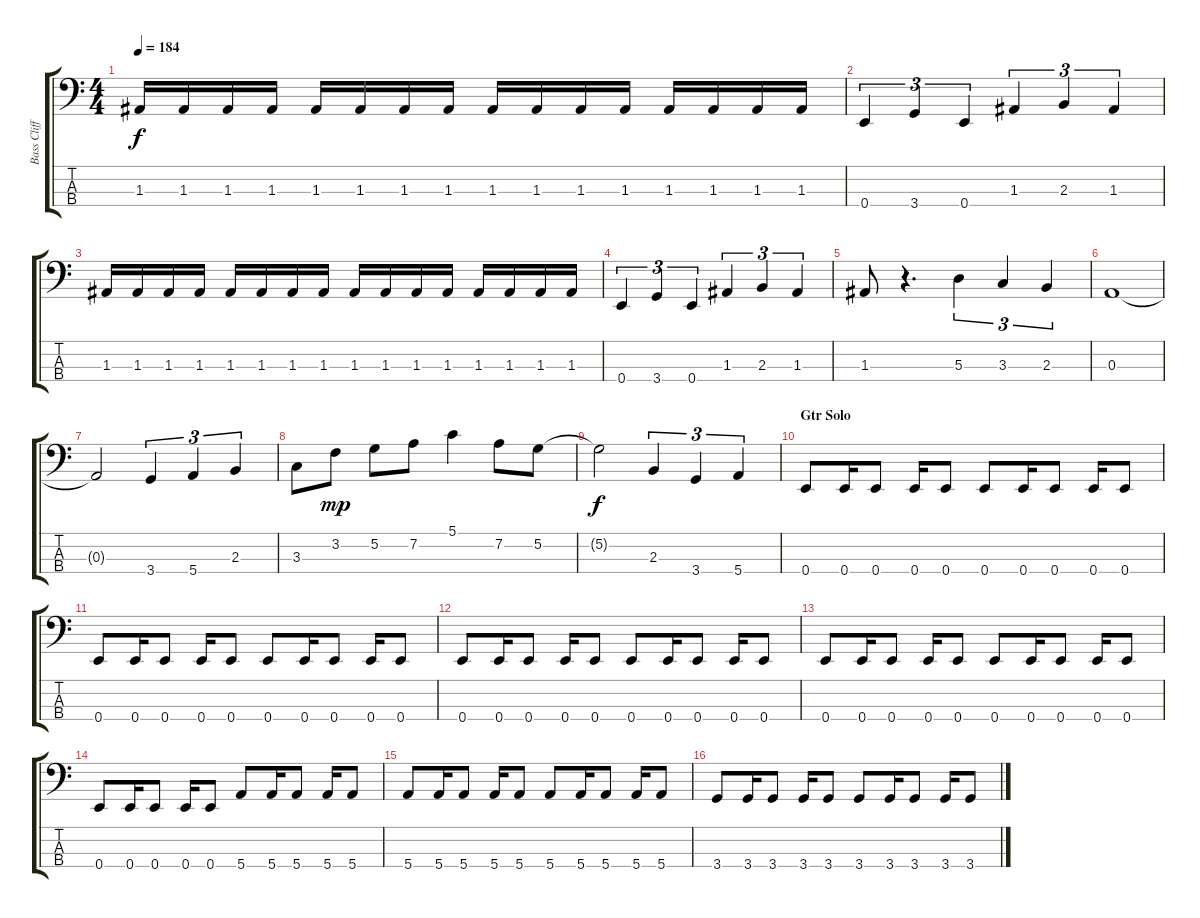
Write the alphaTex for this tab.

\track ("Bass Cliff" "Bass Cliff") {instrument electricbassfinger}
\staff {score tabs}
\tuning (G2 D2 A1 E1) {hide}
\ts (4 4)
\tempo 184
\clef f4
\ks c
1.3.16{dy f} 1.3.16 1.3.16 1.3.16 1.3.16 1.3.16 1.3.16 1.3.16 1.3.16 1.3.16 1.3.16 1.3.16 1.3.16 1.3.16 1.3.16 1.3.16 |
0.4.4{tu (3 2)} 3.4.4{tu (3 2)} 0.4.4{tu (3 2)} 1.3.4{tu (3 2)} 2.3.4{tu (3 2)} 1.3.4{tu (3 2)} |
1.3.16 1.3.16 1.3.16 1.3.16 1.3.16 1.3.16 1.3.16 1.3.16 1.3.16 1.3.16 1.3.16 1.3.16 1.3.16 1.3.16 1.3.16 1.3.16 |
0.4.4{tu (3 2)} 3.4.4{tu (3 2)} 0.4.4{tu (3 2)} 1.3.4{tu (3 2)} 2.3.4{tu (3 2)} 1.3.4{tu (3 2)} |
1.3.8 r.4{d} 5.3.4{tu (3 2)} 3.3.4{tu (3 2)} 2.3.4{tu (3 2)} |
0.3.1 |
0.3{t}.2 3.4.4{tu (3 2)} 5.4.4{tu (3 2)} 2.3.4{tu (3 2)} |
3.3.8 3.2.8{dy mp} 5.2.8 7.2.8 5.1.4 7.2.8 5.2.8 |
5.2{t}.2{dy f} 2.3.4{tu (3 2)} 3.4.4{tu (3 2)} 5.4.4{tu (3 2)} |
\section ("" "Gtr Solo")
0.4.8 0.4.16 0.4.8 0.4.16 0.4.8 0.4.8 0.4.16 0.4.8 0.4.16 0.4.8 |
0.4.8 0.4.16 0.4.8 0.4.16 0.4.8 0.4.8 0.4.16 0.4.8 0.4.16 0.4.8 |
0.4.8 0.4.16 0.4.8 0.4.16 0.4.8 0.4.8 0.4.16 0.4.8 0.4.16 0.4.8 |
0.4.8 0.4.16 0.4.8 0.4.16 0.4.8 0.4.8 0.4.16 0.4.8 0.4.16 0.4.8 |
0.4.8 0.4.16 0.4.8 0.4.16 0.4.8 5.4.8 5.4.16 5.4.8 5.4.16 5.4.8 |
5.4.8 5.4.16 5.4.8 5.4.16 5.4.8 5.4.8 5.4.16 5.4.8 5.4.16 5.4.8 |
3.4.8 3.4.16 3.4.8 3.4.16 3.4.8 3.4.8 3.4.16 3.4.8 3.4.16 3.4.8
